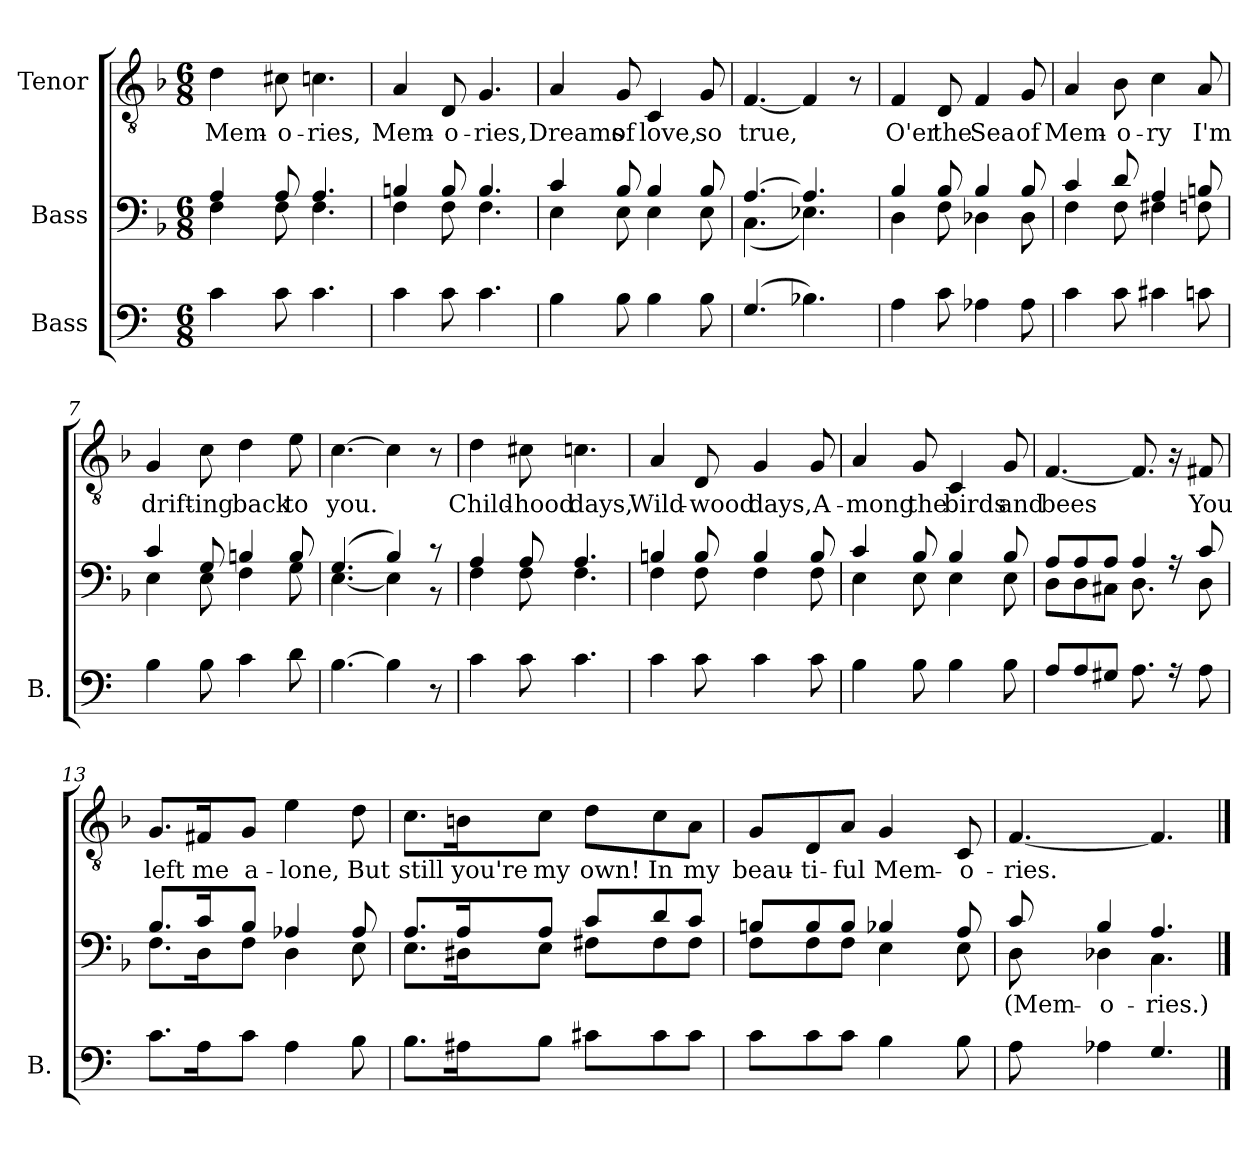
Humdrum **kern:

**kern	**kern	**text	**text	**text	**kern	**text
*part3	*part2	*part2	*part2	*part2	*part1	*part1
*staff3	*staff2	*staff2	*staff2	*staff2	*staff1	*staff1
*I"Bass	*I"Bass	*	*	*	*I"Tenor	*
*I'B.	*	*	*	*	*	*
*clefF4	*clefF4	*	*	*	*clefGv2	*
*ITrd4c7	*	*	*	*	*	*
*k[b-]	*k[b-]	*	*	*	*k[b-]	*
*M6/8	*M6/8	*	*	*	*M6/8	*
*MM51	*MM51	*	*	*	*MM51	*
=1	=1	=1	=1	=1	=1	=1
*	*^	*	*	*	*	*
!	!	!	!	!	!	!	!LO:LY:b
4F\	4A/	4F\	.	.	.	4d\	Mem-
!	!	!	!	!	!	!	!LO:LY:b
8F\	8A/	8F\	.	.	.	8c#X\	o-
!	!	!	!	!	!	!	!LO:LY:b
4.F\	4.A/	4.F\	.	.	.	4.cn\	ries,
=2	=2	=2	=2	=2	=2	=2	=2
!	!	!	!	!	!	!	!LO:LY:b
4F\	4Bn/	4F\	.	.	.	4A/	Mem-
!	!	!	!	!	!	!	!LO:LY:b
8F\	8B/	8F\	.	.	.	8D/	o-
!	!	!	!	!	!	!	!LO:LY:b
4.F\	4.B/	4.F\	.	.	.	4.G/	ries,
=3	=3	=3	=3	=3	=3	=3	=3
!	!	!	!	!	!	!	!LO:LY:b
4E\	4c/	4E\	.	.	.	4A/	Dreams
!	!	!	!	!	!	!	!LO:LY:b
8E\	8B-/	8E\	.	.	.	8G/	of
!	!	!	!	!	!	!	!LO:LY:b
4E\	4B-/	4E\	.	.	.	4C/	love,
!	!	!	!	!	!	!	!LO:LY:b
8E\	8B-/	8E\	.	.	.	8G/	so
=4	=4	=4	=4	=4	=4	=4	=4
!	!	!	!	!	!	!	!LO:LY:b
(>4.C/	[4.A/	(<4.C\	.	.	.	[4.F/	true,
4.E-X\)	4.A/]	4.E-X\)	.	.	.	4F/]	.
.	.	.	.	.	.	8r	.
!!LO:LB:g=z
=5	=5	=5	=5	=5	=5	=5	=5
!	!	!	!	!	!	!	!LO:LY:b
4D\	4B-/	4D\	.	.	.	4F/	O'er
!	!	!	!	!	!	!	!LO:LY:b
8F\	8B-/	8F\	.	.	.	8D/	the
!	!	!	!	!	!	!	!LO:LY:b
4D-X\	4B-/	4D-X\	.	.	.	4F/	Sea
!	!	!	!	!	!	!	!LO:LY:b
8D-\	8B-/	8D-\	.	.	.	8G/	of
=6	=6	=6	=6	=6	=6	=6	=6
!	!	!	!	!	!	!	!LO:LY:b
4F\	4c/	4F\	.	.	.	4A/	Mem-
!	!	!	!	!	!	!	!LO:LY:b
8F\	8d/	8F\	.	.	.	8B-\	o-
!	!	!	!	!	!	!	!LO:LY:b
4F#X\	4A/	4F#X\	.	.	.	4c\	ry
!	!	!	!	!	!	!	!LO:LY:b
8Fn\	8Bn/	8Fn\	.	.	.	8A/	I'm
=7	=7	=7	=7	=7	=7	=7	=7
!	!	!	!	!	!	!	!LO:LY:b
4E\	4c/	4E\	.	.	.	4G/	drift-
!	!	!	!	!	!	!	!LO:LY:b
8E\	8G/	8E\	.	.	.	8c\	ing
!	!	!	!	!	!	!	!LO:LY:b
4F\	4Bn/	4F\	.	.	.	4d\	back
!	!	!	!	!	!	!	!LO:LY:b
8G\	8B/	8G\	.	.	.	8e\	to
=8	=8	=8	=8	=8	=8	=8	=8
!	!	!	!	!	!	!	!LO:LY:b
[4.E\	(>4.G/	[4.E\	.	.	.	[4.c\	you.
4E\]	4B-/)	4E\]	.	.	.	4c\]	.
8r	8r	8r	.	.	.	8r	.
!!LO:LB:g=z
=9	=9	=9	=9	=9	=9	=9	=9
!	!	!	!	!	!	!	!LO:LY:b
4F\	4A/	4F\	.	.	.	4d\	Child-
!	!	!	!	!	!	!	!LO:LY:b
8F\	8A/	8F\	.	.	.	8c#X\	hood
!	!	!	!	!	!	!	!LO:LY:b
4.F\	4.A/	4.F\	.	.	.	4.cn\	days,
=10	=10	=10	=10	=10	=10	=10	=10
!	!	!	!	!	!	!	!LO:LY:b
4F\	4Bn/	4F\	.	.	.	4A/	Wild-
!	!	!	!	!	!	!	!LO:LY:b
8F\	8B/	8F\	.	.	.	8D/	wood
!	!	!	!	!	!	!	!LO:LY:b
4F\	4B/	4F\	.	.	.	4G/	days,
!	!	!	!	!	!	!	!LO:LY:b
8F\	8B/	8F\	.	.	.	8G/	A-
=11	=11	=11	=11	=11	=11	=11	=11
!	!	!	!	!	!	!	!LO:LY:b
4E\	4c/	4E\	.	.	.	4A/	mong
!	!	!	!	!	!	!	!LO:LY:b
8E\	8B-/	8E\	.	.	.	8G/	the
!	!	!	!	!	!	!	!LO:LY:b
4E\	4B-/	4E\	.	.	.	4C/	birds
!	!	!	!	!	!	!	!LO:LY:b
8E\	8B-/	8E\	.	.	.	8G/	and
=12	=12	=12	=12	=12	=12	=12	=12
!	!	!	!	!	!	!	!LO:LY:b
8D/L	8A/L	8D\L	.	.	.	[4.F/	bees
8D/	8A/	8D\	.	.	.	.	.
8C#X/J	8A/J	8C#X\J	.	.	.	.	.
8.D\	4A/	8.D\	.	.	.	8.F/]	.
16rA	.	16rA	.	.	.	16r	.
!	!	!	!	!	!	!	!LO:LY:b
8D\	8c/	8D\	.	.	.	8F#X/	You
!!LO:LB:g=z
=13	=13	=13	=13	=13	=13	=13	=13
!	!	!	!	!	!	!	!LO:LY:b
8.F\L	8.B-/L	8.F\L	.	.	.	8.G/L	left
!	!	!	!	!	!	!	!LO:LY:b
16D\K	16c/K	16D\K	.	.	.	16F#X/K	me
!	!	!	!	!	!	!	!LO:LY:b
8F\J	8B-/J	8F\J	.	.	.	8G/J	a-
!	!	!	!	!	!	!	!LO:LY:b
4D\	4A-X/	4D\	.	.	.	4e\	lone,
!	!	!	!	!	!	!	!LO:LY:b
8E\	8A-/	8E\	.	.	.	8d\	But
=14	=14	=14	=14	=14	=14	=14	=14
!	!	!	!	!	!	!	!LO:LY:b
8.E\L	8.A/L	8.E\L	.	.	.	8.c\L	still
!	!	!	!	!	!	!	!LO:LY:b
16D#X\K	16A/K	16D#X\K	.	.	.	16Bn\K	you're
!	!	!	!	!	!	!	!LO:LY:b
8E\J	8A/J	8E\J	.	.	.	8c\J	my
!	!	!	!	!	!	!	!LO:LY:b
8F#X\L	8c/L	8F#X\L	.	.	.	8d\L	own!
!	!	!	!	!	!	!	!LO:LY:b
8F#\	8d/	8F#\	.	.	.	8c\	In
!	!	!	!	!	!	!	!LO:LY:b
8F#\J	8c/J	8F#\J	.	.	.	8A\J	my
=15	=15	=15	=15	=15	=15	=15	=15
!	!	!	!	!	!	!	!LO:LY:b
8F\L	8Bn/L	8F\L	.	.	.	8G/L	beau-
!	!	!	!	!	!	!	!LO:LY:b
8F\	8B/	8F\	.	.	.	8D/	ti-
!	!	!	!	!	!	!	!LO:LY:b
8F\J	8B/J	8F\J	.	.	.	8A/J	ful
!	!	!	!	!	!	!	!LO:LY:b
4E\	4B-X/	4E\	.	.	.	4G/	Mem-
!	!	!	!	!	!LO:LY:b:color=#FFFFFF	!	!LO:LY:b
8E\	8A/	8E\	.	.	.	8C/	o-
=16	=16	=16	=16	=16	=16	=16	=16
!	!	!	!LO:LY:b	!	!	!	!LO:LY:b
8D\	8c/	8D\	(Mem-	.	.	[4.F/	ries.
!	!	!	!LO:LY:b	!	!	!	!
4D-X\	4B-/	4D-X\	o-	.	.	.	.
!	!	!	!LO:LY:b	!	!	!	!
4.C/	4.A/	4.C\	ries.)	.	.	4.F/]	.
*	*v	*v	*	*	*	*	*
==	==	==	==	==	==	==
*-	*-	*-	*-	*-	*-	*-
